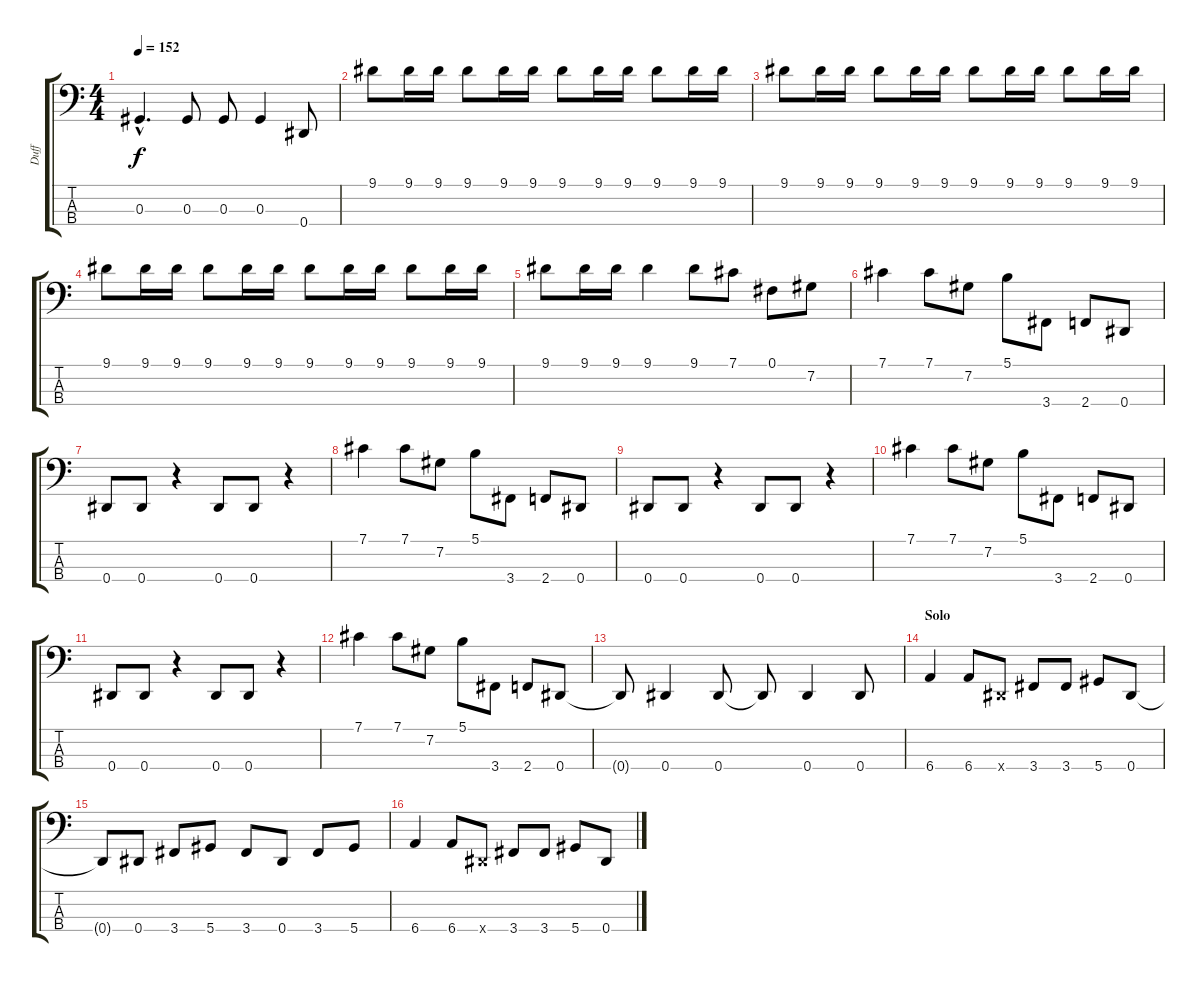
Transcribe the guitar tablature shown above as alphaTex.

\track ("Duff" "Duff") {instrument electricbasspick}
\staff {score tabs}
\tuning (Gb2 Db2 Ab1 Eb1) {hide}
\ts (4 4)
\tempo 152
\clef f4
\ks c
0.3{hac}.4{d dy f} 0.3.8 0.3.8 0.3.4 0.4.8 |
9.1.8 9.1.16 9.1.16 9.1.8 9.1.16 9.1.16 9.1.8 9.1.16 9.1.16 9.1.8 9.1.16 9.1.16 |
9.1.8 9.1.16 9.1.16 9.1.8 9.1.16 9.1.16 9.1.8 9.1.16 9.1.16 9.1.8 9.1.16 9.1.16 |
9.1.8 9.1.16 9.1.16 9.1.8 9.1.16 9.1.16 9.1.8 9.1.16 9.1.16 9.1.8 9.1.16 9.1.16 |
9.1.8 9.1.16 9.1.16 9.1.4 9.1.8 7.1.8 0.1.8 7.2.8 |
7.1.4 7.1.8 7.2.8 5.1.8 3.4.8 2.4.8 0.4.8 |
0.4.8 0.4.8 r.4 0.4.8 0.4.8 r.4 |
7.1.4 7.1.8 7.2.8 5.1.8 3.4.8 2.4.8 0.4.8 |
0.4.8 0.4.8 r.4 0.4.8 0.4.8 r.4 |
7.1.4 7.1.8 7.2.8 5.1.8 3.4.8 2.4.8 0.4.8 |
0.4.8 0.4.8 r.4 0.4.8 0.4.8 r.4 |
7.1.4 7.1.8 7.2.8 5.1.8 3.4.8 2.4.8 0.4.8 |
0.4{t}.8 0.4.4 0.4.8 0.4{t}.8 0.4.4 0.4.8 |
\section ("" "Solo")
6.4.4 6.4.8 0.4{x}.8 3.4.8 3.4.8 5.4.8 0.4.8 |
0.4{t}.8 0.4.8 3.4.8 5.4.8 3.4.8 0.4.8 3.4.8 5.4.8 |
6.4.4 6.4.8 0.4{x}.8 3.4.8 3.4.8 5.4.8 0.4.8
